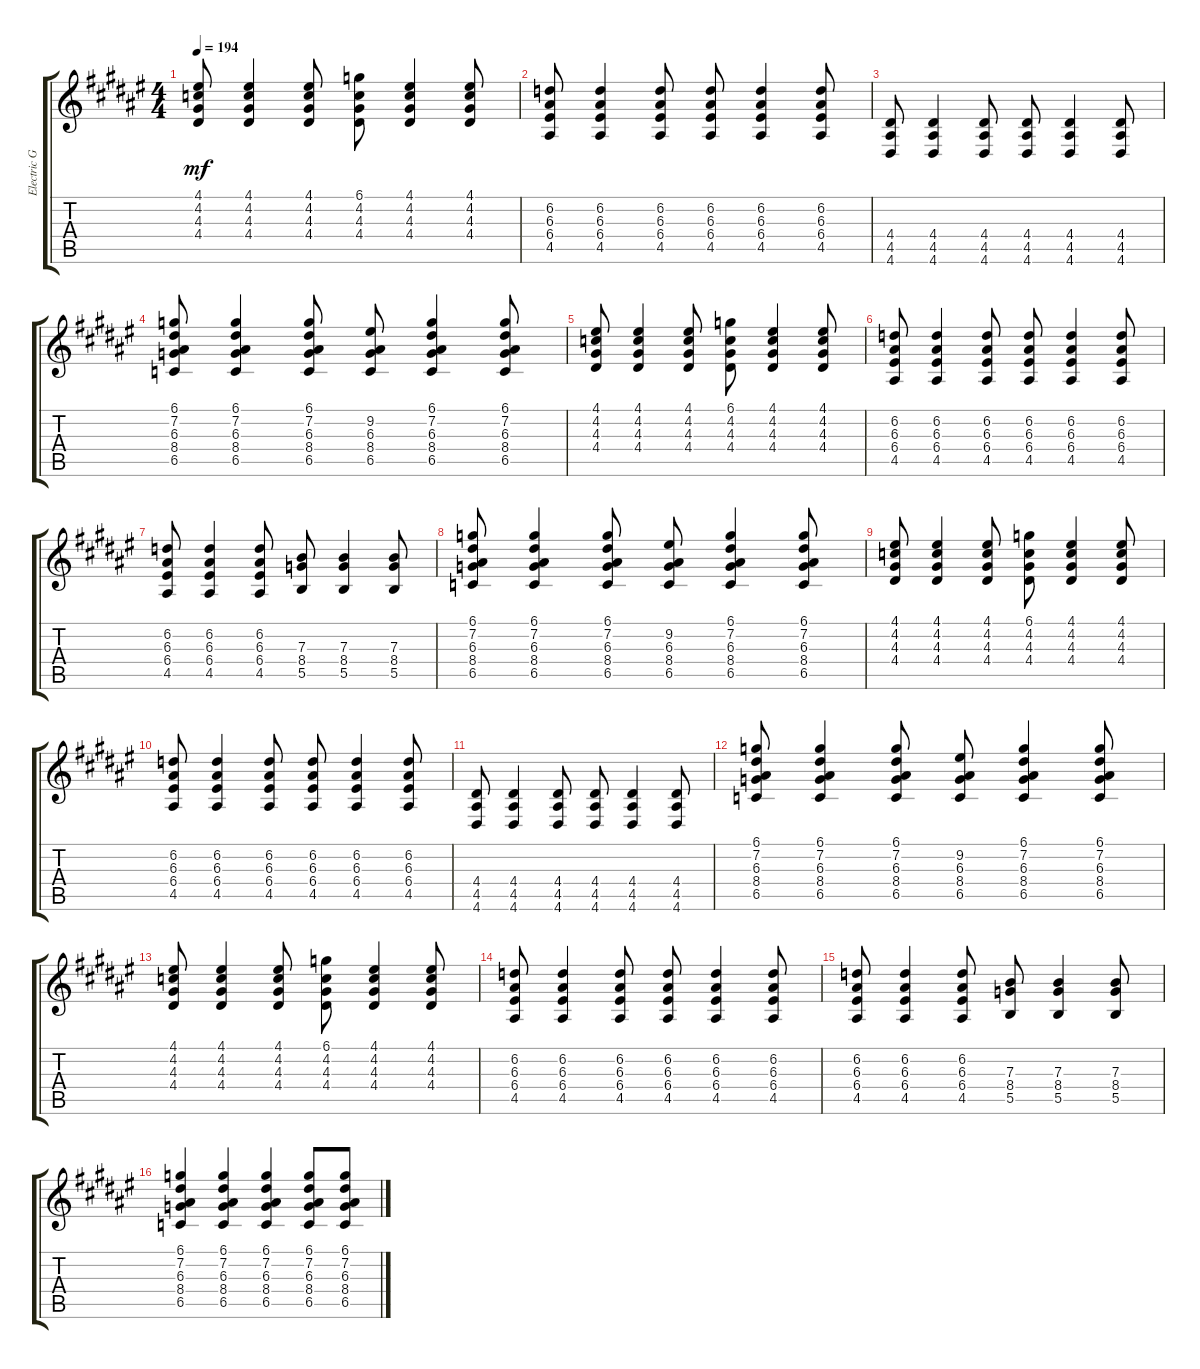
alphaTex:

\track ("Electric Guitar III <葵>" "Electric G") {instrument distortionguitar}
\staff {score tabs}
\tuning (Db4 Ab3 E3 B2 Gb2 B1) {hide}
\ts (4 4)
\tempo 194
\clef g2
\ks f#
(4.1 4.2 4.3 4.4).8{dy mf} (4.1 4.2 4.3 4.4).4 (4.1 4.2 4.3 4.4).8 (6.1 4.2 4.3 4.4).8 (4.1 4.2 4.3 4.4).4 (4.1 4.2 4.3 4.4).8 |
(6.2 6.3 6.4 4.5).8 (6.2 6.3 6.4 4.5).4 (6.2 6.3 6.4 4.5).8 (6.2 6.3 6.4 4.5).8 (6.2 6.3 6.4 4.5).4 (6.2 6.3 6.4 4.5).8 |
(4.4 4.5 4.6).8 (4.4 4.5 4.6).4 (4.4 4.5 4.6).8 (4.4 4.5 4.6).8 (4.4 4.5 4.6).4 (4.4 4.5 4.6).8 |
(6.1 7.2 6.3 8.4 6.5).8 (6.1 7.2 6.3 8.4 6.5).4 (6.1 7.2 6.3 8.4 6.5).8 (9.2 6.3 8.4 6.5).8 (6.1 7.2 6.3 8.4 6.5).4 (6.1 7.2 6.3 8.4 6.5).8 |
(4.1 4.2 4.3 4.4).8 (4.1 4.2 4.3 4.4).4 (4.1 4.2 4.3 4.4).8 (6.1 4.2 4.3 4.4).8 (4.1 4.2 4.3 4.4).4 (4.1 4.2 4.3 4.4).8 |
(6.2 6.3 6.4 4.5).8 (6.2 6.3 6.4 4.5).4 (6.2 6.3 6.4 4.5).8 (6.2 6.3 6.4 4.5).8 (6.2 6.3 6.4 4.5).4 (6.2 6.3 6.4 4.5).8 |
(6.2 6.3 6.4 4.5).8 (6.2 6.3 6.4 4.5).4 (6.2 6.3 6.4 4.5).8 (7.3 8.4 5.5).8 (7.3 8.4 5.5).4 (7.3 8.4 5.5).8 |
(6.1 7.2 6.3 8.4 6.5).8 (6.1 7.2 6.3 8.4 6.5).4 (6.1 7.2 6.3 8.4 6.5).8 (9.2 6.3 8.4 6.5).8 (6.1 7.2 6.3 8.4 6.5).4 (6.1 7.2 6.3 8.4 6.5).8 |
(4.1 4.2 4.3 4.4).8 (4.1 4.2 4.3 4.4).4 (4.1 4.2 4.3 4.4).8 (6.1 4.2 4.3 4.4).8 (4.1 4.2 4.3 4.4).4 (4.1 4.2 4.3 4.4).8 |
(6.2 6.3 6.4 4.5).8 (6.2 6.3 6.4 4.5).4 (6.2 6.3 6.4 4.5).8 (6.2 6.3 6.4 4.5).8 (6.2 6.3 6.4 4.5).4 (6.2 6.3 6.4 4.5).8 |
(4.4 4.5 4.6).8 (4.4 4.5 4.6).4 (4.4 4.5 4.6).8 (4.4 4.5 4.6).8 (4.4 4.5 4.6).4 (4.4 4.5 4.6).8 |
(6.1 7.2 6.3 8.4 6.5).8 (6.1 7.2 6.3 8.4 6.5).4 (6.1 7.2 6.3 8.4 6.5).8 (9.2 6.3 8.4 6.5).8 (6.1 7.2 6.3 8.4 6.5).4 (6.1 7.2 6.3 8.4 6.5).8 |
(4.1 4.2 4.3 4.4).8 (4.1 4.2 4.3 4.4).4 (4.1 4.2 4.3 4.4).8 (6.1 4.2 4.3 4.4).8 (4.1 4.2 4.3 4.4).4 (4.1 4.2 4.3 4.4).8 |
(6.2 6.3 6.4 4.5).8 (6.2 6.3 6.4 4.5).4 (6.2 6.3 6.4 4.5).8 (6.2 6.3 6.4 4.5).8 (6.2 6.3 6.4 4.5).4 (6.2 6.3 6.4 4.5).8 |
(6.2 6.3 6.4 4.5).8 (6.2 6.3 6.4 4.5).4 (6.2 6.3 6.4 4.5).8 (7.3 8.4 5.5).8 (7.3 8.4 5.5).4 (7.3 8.4 5.5).8 |
\section ("" "")
(6.1 7.2 6.3 8.4 6.5).4 (6.1 7.2 6.3 8.4 6.5).4 (6.1 7.2 6.3 8.4 6.5).4 (6.1 7.2 6.3 8.4 6.5).8 (6.1 7.2 6.3 8.4 6.5).8
